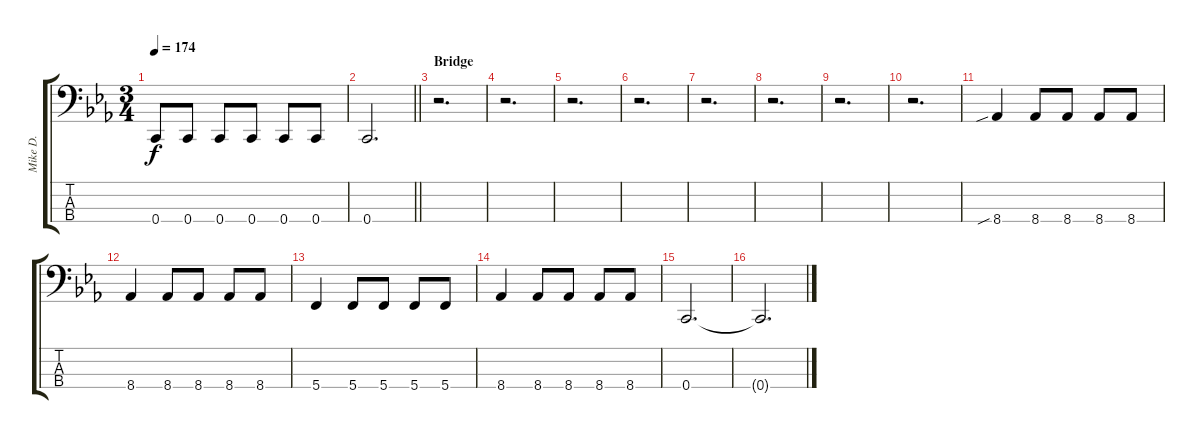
\track ("Mike D." "Mike D.") {instrument electricbasspick}
\staff {score tabs}
\tuning (F2 C2 G1 C1) {hide}
\ts (3 4)
\tempo 174
\clef f4
\ks cminor
0.4.8{dy f} 0.4.8 0.4.8 0.4.8 0.4.8 0.4.8 |
\barLineRight lightlight
0.4.2{d} |
\section ("" "Bridge")
r.2{d} |
r.2{d} |
r.2{d} |
r.2{d} |
r.2{d} |
r.2{d} |
r.2{d} |
r.2{d} |
8.4{sib}.4 8.4.8 8.4.8 8.4.8 8.4.8 |
8.4.4 8.4.8 8.4.8 8.4.8 8.4.8 |
5.4.4 5.4.8 5.4.8 5.4.8 5.4.8 |
8.4.4 8.4.8 8.4.8 8.4.8 8.4.8 |
0.4.2{d} |
0.4{t}.2{d}
